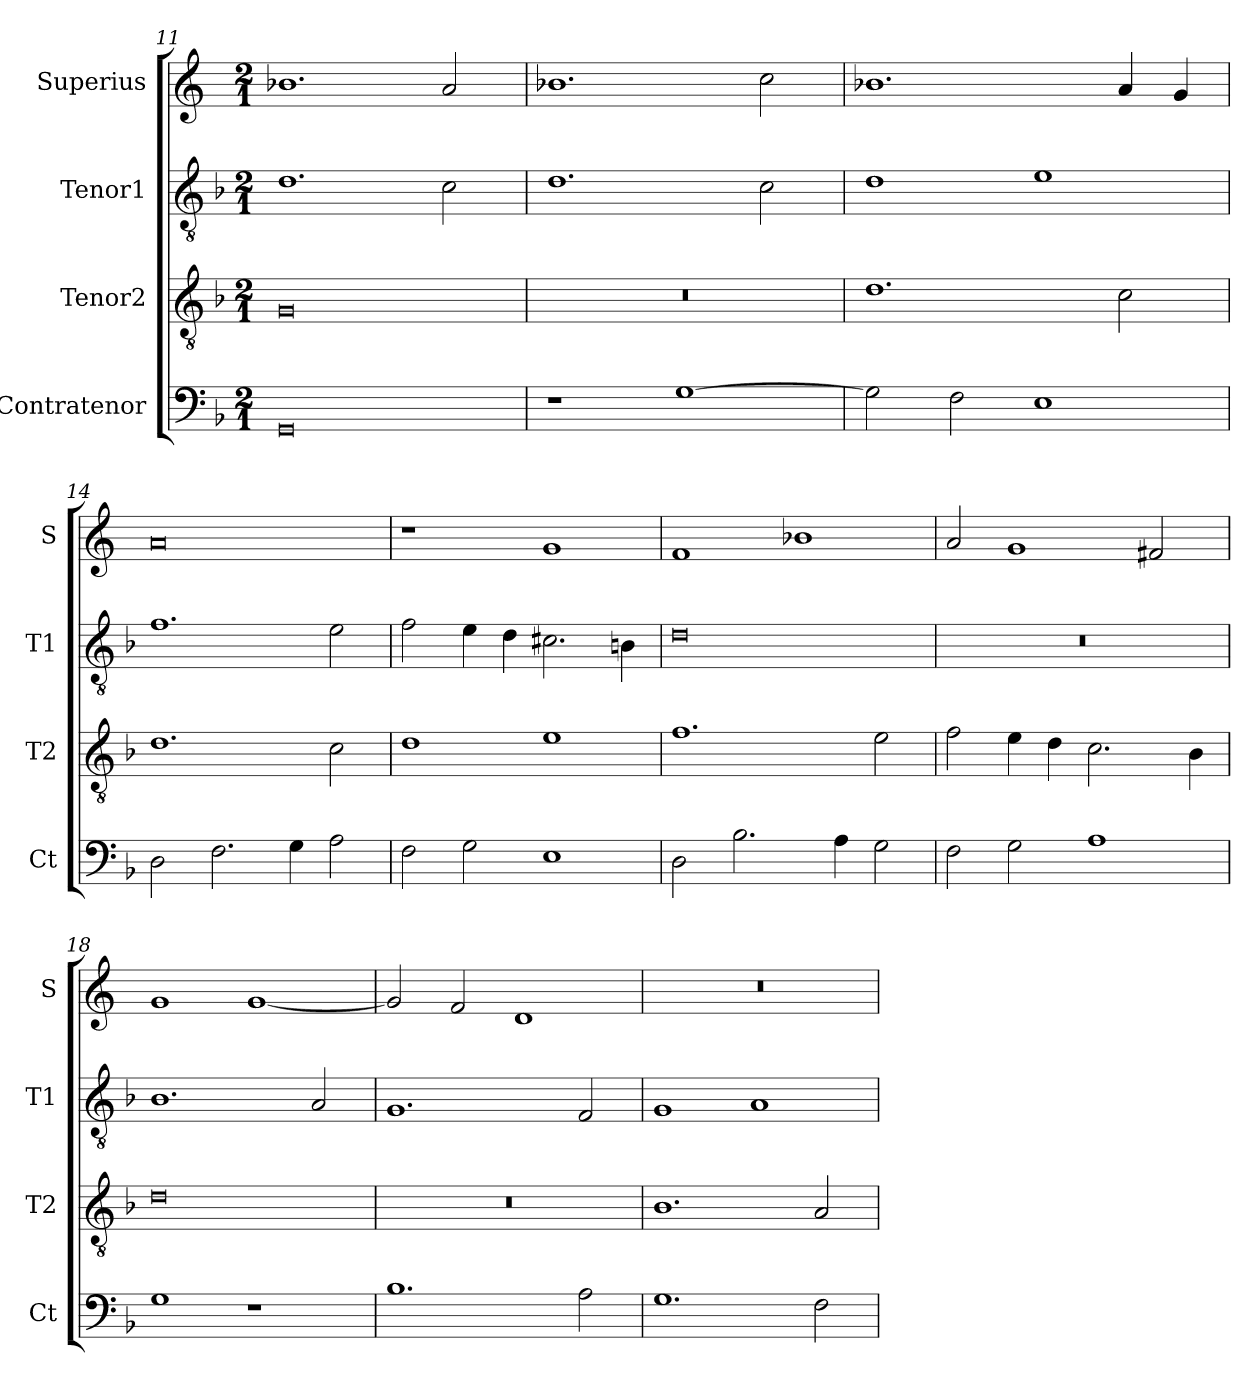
**kern	**kern	**kern	**kern
*part4	*part3	*part2	*part1
*staff4	*staff3	*staff2	*staff1
*I"Contratenor	*I"Tenor2	*I"Tenor1	*I"Superius
*I'Ct	*I'T2	*I'T1	*I'S
*clefF4	*clefGv2	*clefGv2	*clefG2
*k[b-]	*k[b-]	*k[b-]	*k[]
*M2/1	*M2/1	*M2/1	*M2/1
=11	=11	=11	=11
0GG	0G	1.d	1.b-X
.	.	2c\	2a/
=12	=12	=12	=12
1r	0r	1.d	1.b-X
[1G	.	.	.
.	.	2c\	2cc\
=13	=13	=13	=13
2G\]	1.d	1d	1.b-X
2F\	.	.	.
1E	.	1e	.
.	2c\	.	4a/
.	.	.	4g/
=14	=14	=14	=14
2D\	1.d	1.f	0a
2.F\	.	.	.
4G\	.	.	.
2A\	2c\	2e\	.
=15	=15	=15	=15
2F\	1d	2f\	1r
2G\	.	4e\	.
.	.	4d\	.
1E	1e	2.c#X\	1g
.	.	4Bn\	.
=16	=16	=16	=16
2D\	1.f	0d	1f
2.B-\	.	.	.
.	.	.	1b-X
4A\	.	.	.
2G\	2e\	.	.
=17	=17	=17	=17
2F\	2f\	0r	2a/
2G\	4e\	.	1g
.	4d\	.	.
1A	2.c\	.	.
.	.	.	2f#X/
.	4B-\	.	.
=18	=18	=18	=18
1G	0d	1.B-	1g
1r	.	.	[1g
.	.	2A/	.
=19	=19	=19	=19
1.B-	0r	1.G	2g/]
.	.	.	2f/
.	.	.	1d
2A\	.	2F/	.
=20	=20	=20	=20
1.G	1.B-	1G	0r
.	.	1A	.
2F\	2A/	.	.
=	=	=	=
*-	*-	*-	*-
